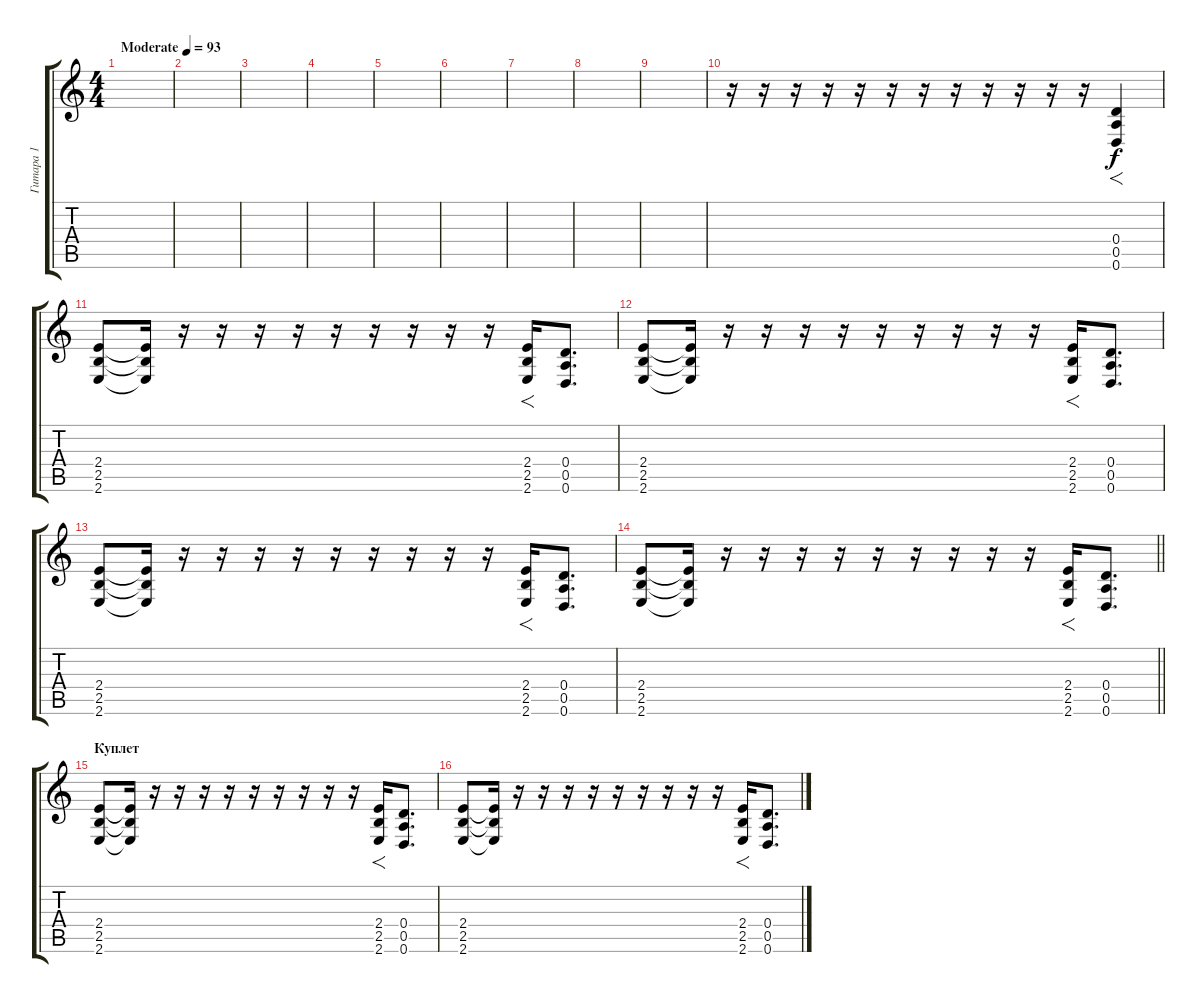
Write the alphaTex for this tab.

\track ("Гитара 1" "Гитара 1") {instrument distortionguitar}
\staff {score tabs}
\tuning (E4 B3 G3 D3 A2 D2) {hide}
\ts (4 4)
\tempo (93 "Moderate")
\clef g2
\ks c
|
|
|
|
|
|
|
|
|
r.16 r.16 r.16 r.16 r.16 r.16 r.16 r.16 r.16 r.16 r.16 r.16 (0.4 0.5 0.6).4{f} |
(2.4 2.5 2.6).8 (2.4{t} 2.5{t} 2.6{t}).16 r.16 r.16 r.16 r.16 r.16 r.16 r.16 r.16 r.16 (2.4 2.5 2.6).16{f} (0.4 0.5 0.6).8{d} |
(2.4 2.5 2.6).8 (2.4{t} 2.5{t} 2.6{t}).16 r.16 r.16 r.16 r.16 r.16 r.16 r.16 r.16 r.16 (2.4 2.5 2.6).16{f} (0.4 0.5 0.6).8{d} |
(2.4 2.5 2.6).8 (2.4{t} 2.5{t} 2.6{t}).16 r.16 r.16 r.16 r.16 r.16 r.16 r.16 r.16 r.16 (2.4 2.5 2.6).16{f} (0.4 0.5 0.6).8{d} |
\barLineRight lightlight
(2.4 2.5 2.6).8 (2.4{t} 2.5{t} 2.6{t}).16 r.16 r.16 r.16 r.16 r.16 r.16 r.16 r.16 r.16 (2.4 2.5 2.6).16{f} (0.4 0.5 0.6).8{d} |
\section ("" "Куплет")
(2.4 2.5 2.6).8 (2.4{t} 2.5{t} 2.6{t}).16 r.16 r.16 r.16 r.16 r.16 r.16 r.16 r.16 r.16 (2.4 2.5 2.6).16{f} (0.4 0.5 0.6).8{d} |
(2.4 2.5 2.6).8 (2.4{t} 2.5{t} 2.6{t}).16 r.16 r.16 r.16 r.16 r.16 r.16 r.16 r.16 r.16 (2.4 2.5 2.6).16{f} (0.4 0.5 0.6).8{d}
